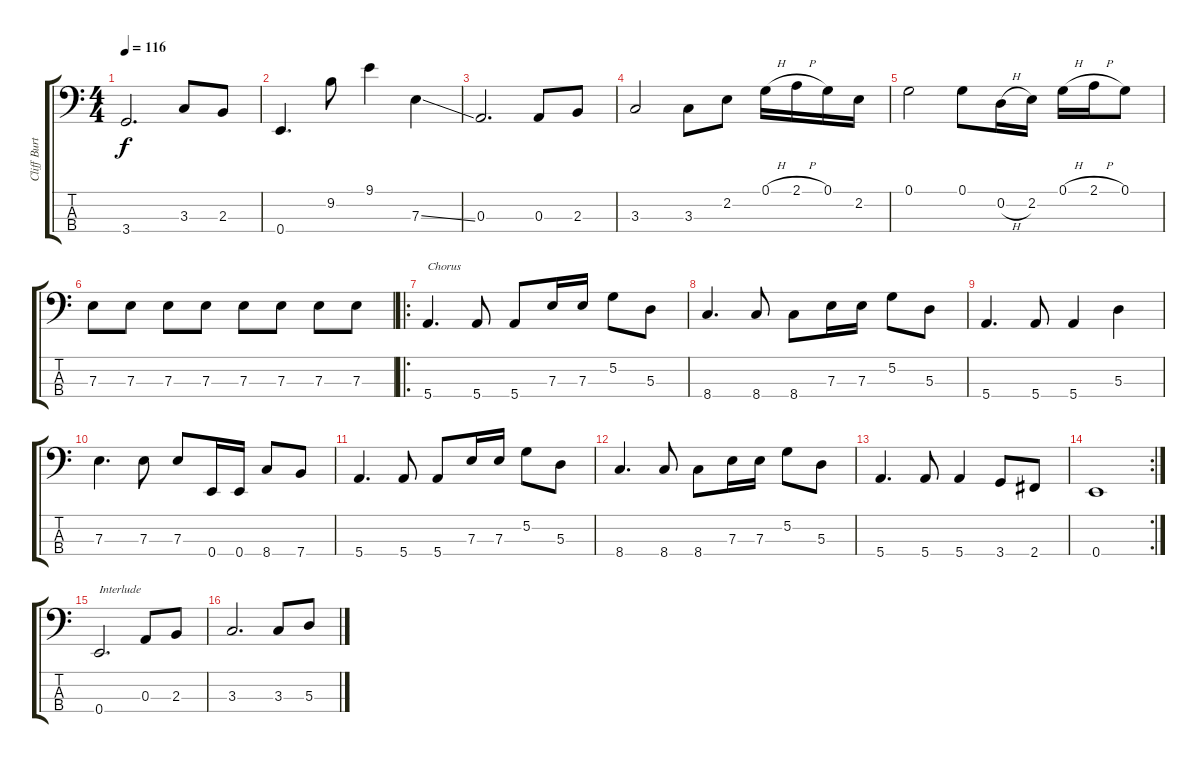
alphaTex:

\track ("Cliff Burton" "Cliff Burt") {instrument electricbasspick}
\staff {score tabs}
\tuning (G2 D2 A1 E1) {hide}
\ts (4 4)
\tempo 116
\clef f4
\ks aminor
3.4.2{d dy f} 3.3.8 2.3.8 |
0.4.4{d} 9.2.8 9.1.4 7.3{ss}.4 |
0.3.2{d} 0.3.8 2.3.8 |
3.3.2 3.3.8 2.2.8 0.1{h}.16 2.1{h}.16 0.1.16 2.2.16 |
0.1.2 0.1.8 0.2{h}.16 2.2.16 0.1{h}.16 2.1{h}.16 0.1.8 |
7.3.8 7.3.8 7.3.8 7.3.8 7.3.8 7.3.8 7.3.8 7.3.8 |
\ro
5.4.4{d txt "Chorus"} 5.4.8 5.4.8 7.3.16 7.3.16 5.2.8 5.3.8 |
8.4.4{d} 8.4.8 8.4.8 7.3.16 7.3.16 5.2.8 5.3.8 |
5.4.4{d} 5.4.8 5.4.4 5.3.4 |
7.3.4{d} 7.3.8 7.3.8 0.4.16 0.4.16 8.4.8 7.4.8 |
5.4.4{d} 5.4.8 5.4.8 7.3.16 7.3.16 5.2.8 5.3.8 |
8.4.4{d} 8.4.8 8.4.8 7.3.16 7.3.16 5.2.8 5.3.8 |
5.4.4{d} 5.4.8 5.4.4 3.4.8 2.4.8 |
\rc 2
0.4.1 |
0.4.2{d txt "Interlude"} 0.3.8 2.3.8 |
3.3.2{d} 3.3.8 5.3.8
